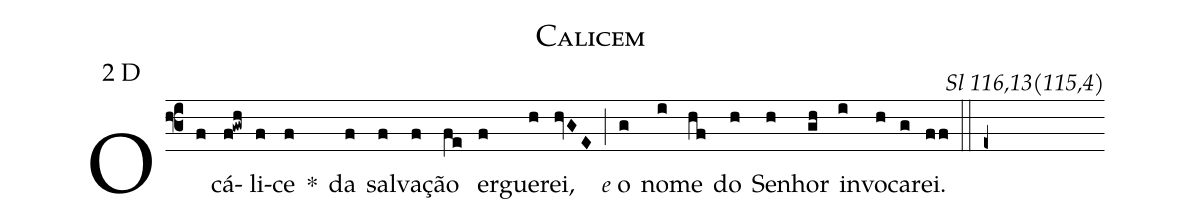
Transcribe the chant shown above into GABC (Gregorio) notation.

name: Calicem;
mode: 2;
mode-differentia: D;
commentary: Sl 116,13(115,4);
%%
(f3)

O(f) cá(f!gwh)li(f)ce(f) *() da(f) sal(f)va(f)ção(fe) er(f)gue(h)rei,(hvGE) (;) <e>e</e> o(g) no(i)me(hf) do(h) Se(h)nhor(gh) in(i)vo(h)ca(g)rei.(ff)

(::)

(e+)
